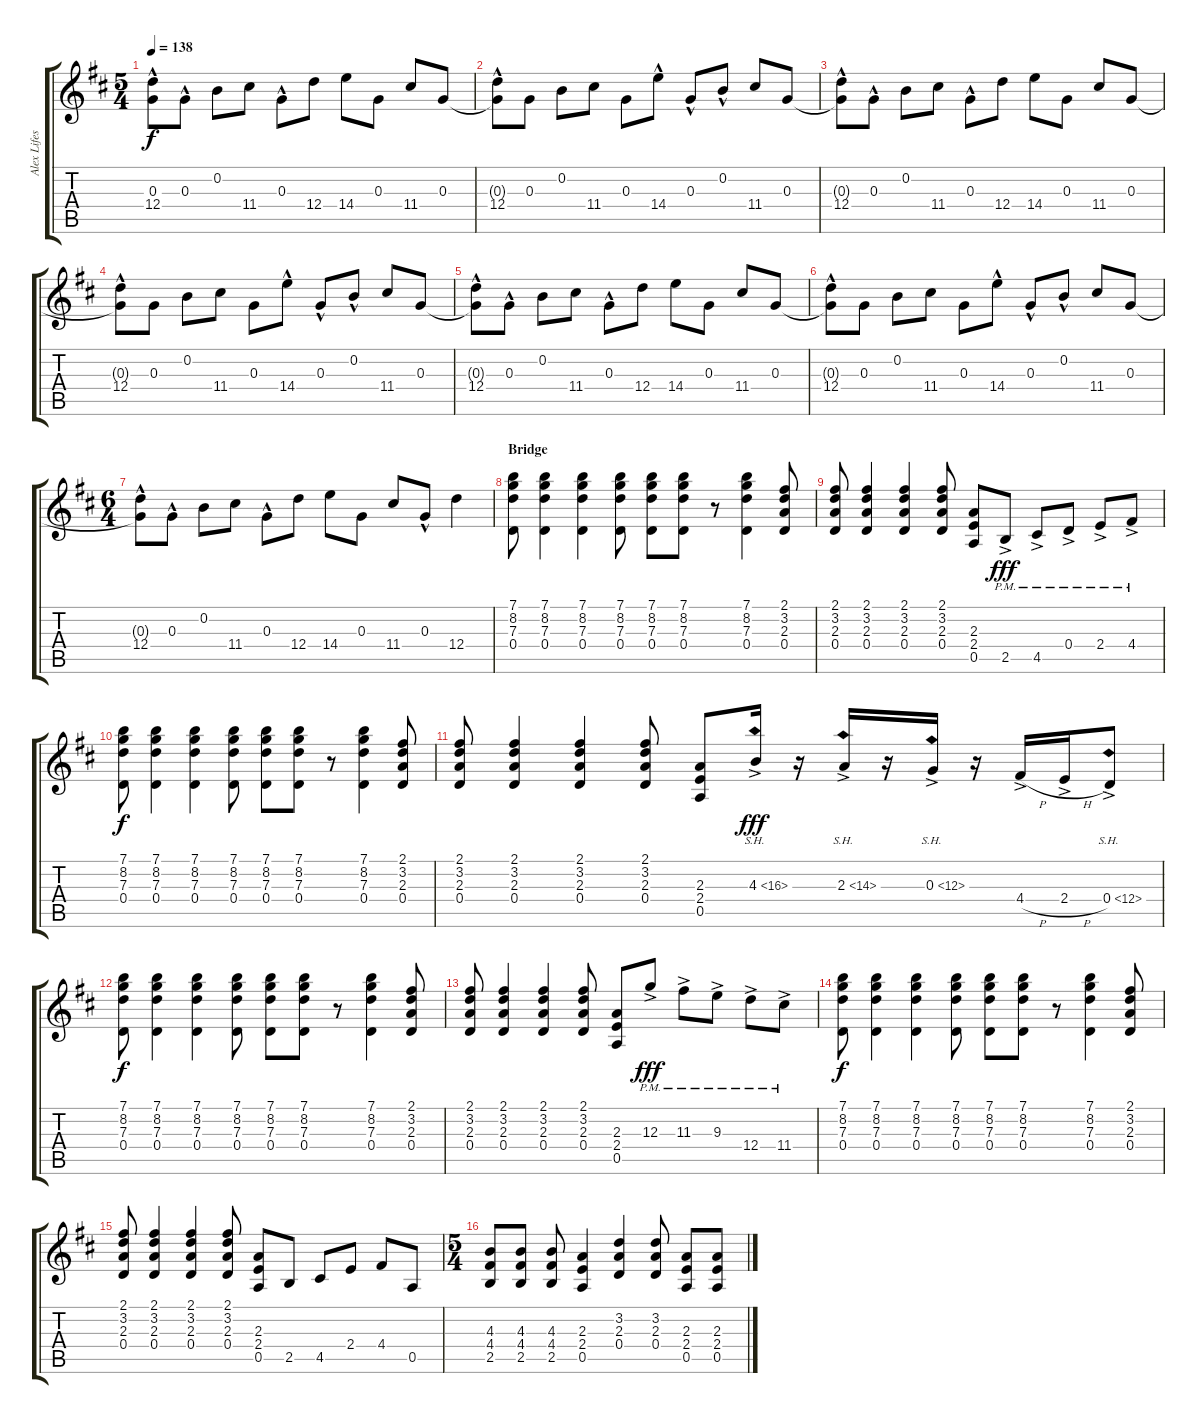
\track ("Alex Lifeson (rhythm)" "Alex Lifes") {instrument distortionguitar}
\staff {score tabs}
\tuning (E4 B3 G3 D3 A2 E2) {hide}
\ts (5 4)
\tempo 138
\clef g2
\ks d
(0.3{t} 12.4{hac}).8{dy f} 0.3{hac}.8 0.2.8 11.4.8 0.3{hac}.8 12.4.8 14.4.8 0.3.8 11.4.8 0.3.8 |
(0.3{t} 12.4{hac}).8{volume 9 instrument electricguitarjazz} 0.3.8 0.2.8 11.4.8 0.3.8 14.4{hac}.8 0.3{hac}.8 0.2{hac}.8 11.4.8 0.3.8 |
(0.3{t} 12.4{hac}).8 0.3{hac}.8 0.2.8 11.4.8 0.3{hac}.8 12.4.8 14.4.8 0.3.8 11.4.8 0.3.8 |
(0.3{t} 12.4{hac}).8{volume 9 instrument electricguitarjazz} 0.3.8 0.2.8 11.4.8 0.3.8 14.4{hac}.8 0.3{hac}.8 0.2{hac}.8 11.4.8 0.3.8 |
(0.3{t} 12.4{hac}).8 0.3{hac}.8 0.2.8 11.4.8 0.3{hac}.8 12.4.8 14.4.8 0.3.8 11.4.8 0.3.8 |
(0.3{t} 12.4{hac}).8{volume 9 instrument electricguitarjazz} 0.3.8 0.2.8 11.4.8 0.3.8 14.4{hac}.8 0.3{hac}.8 0.2{hac}.8 11.4.8 0.3.8 |
\ts (6 4)
(0.3{t} 12.4{hac}).8 0.3{hac}.8 0.2.8 11.4.8 0.3{hac}.8 12.4.8 14.4.8 0.3.8 11.4.8 0.3{hac}.8 12.4.4 |
\section ("" "Bridge")
(7.1 8.2 7.3 0.4).8{volume 11 balance 6 instrument distortionguitar} (7.1 8.2 7.3 0.4).4 (7.1 8.2 7.3 0.4).4 (7.1 8.2 7.3 0.4).8 (7.1 8.2 7.3 0.4).8 (7.1 8.2 7.3 0.4).8 r.8 (7.1 8.2 7.3 0.4).4 (2.1 3.2 2.3 0.4).8 |
(2.1 3.2 2.3 0.4).8{volume 11} (2.1 3.2 2.3 0.4).4 (2.1 3.2 2.3 0.4).4 (2.1 3.2 2.3 0.4).8 (2.3 2.4 0.5).8 2.5{ac pm}.8{dy fff volume 13 balance 8} 4.5{ac pm}.8 0.4{ac pm}.8 2.4{ac pm}.8 4.4{ac pm}.8 |
(7.1 8.2 7.3 0.4).8{dy f volume 11 balance 6 instrument distortionguitar} (7.1 8.2 7.3 0.4).4 (7.1 8.2 7.3 0.4).4 (7.1 8.2 7.3 0.4).8 (7.1 8.2 7.3 0.4).8 (7.1 8.2 7.3 0.4).8 r.8 (7.1 8.2 7.3 0.4).4 (2.1 3.2 2.3 0.4).8 |
(2.1 3.2 2.3 0.4).8{volume 11} (2.1 3.2 2.3 0.4).4 (2.1 3.2 2.3 0.4).4 (2.1 3.2 2.3 0.4).8 (2.3 2.4 0.5).8 4.3{sh 12 ac}.16{dy fff volume 13 balance 8} r.16 2.3{sh 12 ac}.16 r.16 0.3{sh 12 ac}.16 r.16 4.4{h ac}.16 2.4{h ac}.16 0.4{sh 12 ac}.8 |
(7.1 8.2 7.3 0.4).8{dy f volume 11 balance 6 instrument distortionguitar} (7.1 8.2 7.3 0.4).4 (7.1 8.2 7.3 0.4).4 (7.1 8.2 7.3 0.4).8 (7.1 8.2 7.3 0.4).8 (7.1 8.2 7.3 0.4).8 r.8 (7.1 8.2 7.3 0.4).4 (2.1 3.2 2.3 0.4).8 |
(2.1 3.2 2.3 0.4).8 (2.1 3.2 2.3 0.4).4 (2.1 3.2 2.3 0.4).4 (2.1 3.2 2.3 0.4).8 (2.3 2.4 0.5).8 12.3{ac pm}.8{dy fff volume 13 balance 8} 11.3{ac pm}.8 9.3{ac pm}.8 12.4{ac pm}.8 11.4{ac pm}.8 |
(7.1 8.2 7.3 0.4).8{dy f volume 11 balance 6 instrument distortionguitar} (7.1 8.2 7.3 0.4).4 (7.1 8.2 7.3 0.4).4 (7.1 8.2 7.3 0.4).8 (7.1 8.2 7.3 0.4).8 (7.1 8.2 7.3 0.4).8 r.8 (7.1 8.2 7.3 0.4).4 (2.1 3.2 2.3 0.4).8 |
(2.1 3.2 2.3 0.4).8{volume 11} (2.1 3.2 2.3 0.4).4 (2.1 3.2 2.3 0.4).4 (2.1 3.2 2.3 0.4).8 (2.3 2.4 0.5).8 2.5.8 4.5.8 2.4.8 4.4.8 0.5.8 |
\ts (5 4)
(4.3 4.4 2.5).8{volume 11 instrument distortionguitar} (4.3 4.4 2.5).8 (4.3 4.4 2.5).8 (2.3 2.4 0.5).4 (3.2 2.3 0.4).4 (3.2 2.3 0.4).8 (2.3 2.4 0.5).8 (2.3 2.4 0.5).8
